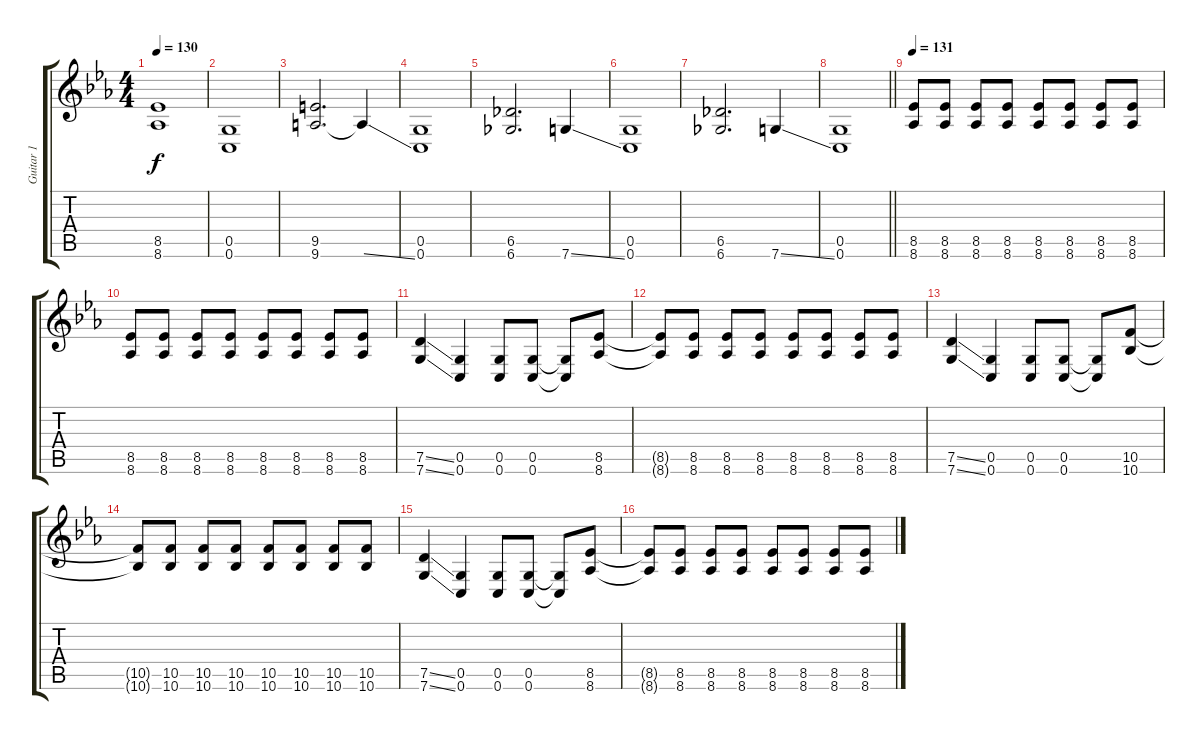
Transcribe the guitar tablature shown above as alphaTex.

\track ("Guitar 1" "Guitar 1") {instrument distortionguitar}
\staff {score tabs}
\tuning (E4 C4 G3 C3 G2 C2) {hide}
\ts (4 4)
\tempo 130
\clef g2
\ks cminor
(8.5 8.6).1{dy f} |
(0.5 0.6).1 |
(9.5 9.6).2{d} 9.6{ss t}.4 |
(0.5 0.6).1 |
(6.5 6.6).2{d} 7.6{ss}.4 |
(0.5 0.6).1 |
(6.5 6.6).2{d} 7.6{ss}.4 |
\barLineRight lightlight
(0.5 0.6).1 |
\tempo 131
(8.5 8.6).8 (8.5 8.6).8 (8.5 8.6).8 (8.5 8.6).8 (8.5 8.6).8 (8.5 8.6).8 (8.5 8.6).8 (8.5 8.6).8 |
(8.5 8.6).8 (8.5 8.6).8 (8.5 8.6).8 (8.5 8.6).8 (8.5 8.6).8 (8.5 8.6).8 (8.5 8.6).8 (8.5 8.6).8 |
(7.5{ss} 7.6{ss}).4 (0.5 0.6).4 (0.5 0.6).8 (0.5 0.6).8 (0.5{t} 0.6{t}).8 (8.5 8.6).8 |
(8.5{t} 8.6{t}).8 (8.5 8.6).8 (8.5 8.6).8 (8.5 8.6).8 (8.5 8.6).8 (8.5 8.6).8 (8.5 8.6).8 (8.5 8.6).8 |
(7.5{ss} 7.6{ss}).4 (0.5 0.6).4 (0.5 0.6).8 (0.5 0.6).8 (0.5{t} 0.6{t}).8 (10.5 10.6).8 |
(10.5{t} 10.6{t}).8 (10.5 10.6).8 (10.5 10.6).8 (10.5 10.6).8 (10.5 10.6).8 (10.5 10.6).8 (10.5 10.6).8 (10.5 10.6).8 |
(7.5{ss} 7.6{ss}).4 (0.5 0.6).4 (0.5 0.6).8 (0.5 0.6).8 (0.5{t} 0.6{t}).8 (8.5 8.6).8 |
(8.5{t} 8.6{t}).8 (8.5 8.6).8 (8.5 8.6).8 (8.5 8.6).8 (8.5 8.6).8 (8.5 8.6).8 (8.5 8.6).8 (8.5 8.6).8
